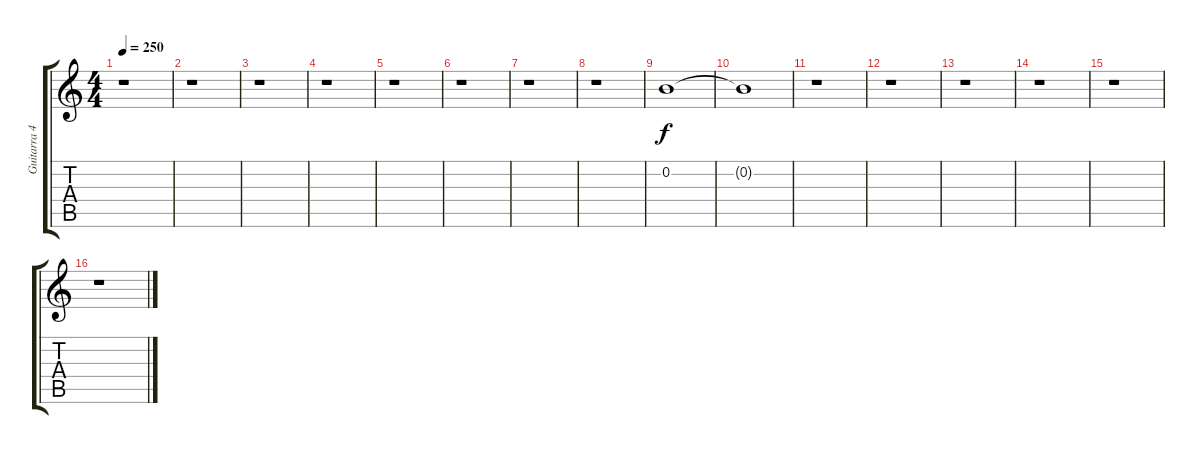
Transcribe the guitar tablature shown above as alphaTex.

\track ("Guitarra 4" "Guitarra 4") {instrument overdrivenguitar}
\staff {score tabs}
\tuning (E4 B3 G3 D3 A2 E2) {hide}
\ts (4 4)
\tempo 250
\clef g2
\ks c
r.1{dy f} |
r.1 |
r.1 |
r.1 |
r.1 |
r.1 |
r.1 |
r.1 |
0.2.1 |
0.2{t}.1 |
r.1 |
r.1 |
r.1 |
r.1 |
r.1 |
r.1
